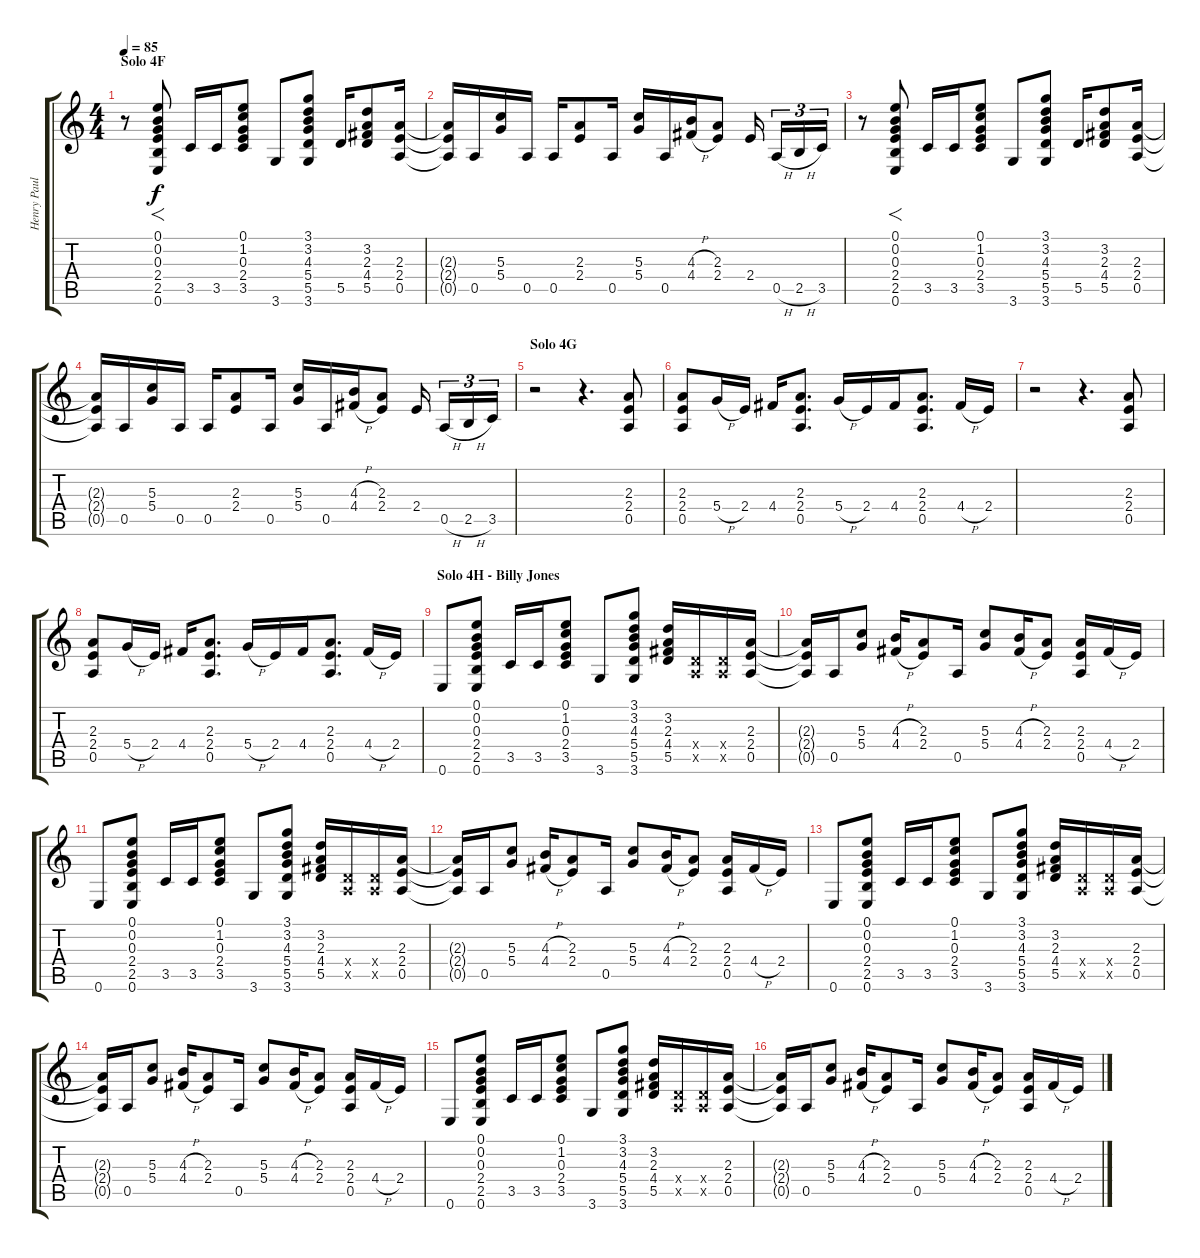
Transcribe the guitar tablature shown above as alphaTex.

\track ("Henry Paul Acoustic Rhythm" "Henry Paul") {instrument acousticguitarsteel}
\staff {score tabs}
\tuning (E4 B3 G3 D3 A2 E2) {hide}
\ts (4 4)
\section ("" "Solo 4F")
\tempo 85
\clef g2
\ks c
r.8{dy f} (0.1 0.2 0.3 2.4 2.5 0.6).8{f} 3.5.16 3.5.16 (0.1 1.2 0.3 2.4 3.5).8 3.6.8 (3.1 3.2 4.3 5.4 5.5 3.6).8 5.5.16 (3.2 2.3 4.4 5.5).8 (2.3 2.4 0.5).16 |
(2.3{t} 2.4{t} 0.5{t}).16 0.5.16 (5.3 5.4).16 0.5.16 0.5.16 (2.3 2.4).8 0.5.16 (5.3 5.4).16 0.5.16 (4.3{h} 4.4{h}).16 (2.3 2.4).8 2.4.16 0.5{h}.16{tu (3 2)} 2.5{h}.16{tu (3 2)} 3.5.16{tu (3 2)} |
r.8 (0.1 0.2 0.3 2.4 2.5 0.6).8{f} 3.5.16 3.5.16 (0.1 1.2 0.3 2.4 3.5).8 3.6.8 (3.1 3.2 4.3 5.4 5.5 3.6).8 5.5.16 (3.2 2.3 4.4 5.5).8 (2.3 2.4 0.5).16 |
(2.3{t} 2.4{t} 0.5{t}).16 0.5.16 (5.3 5.4).16 0.5.16 0.5.16 (2.3 2.4).8 0.5.16 (5.3 5.4).16 0.5.16 (4.3{h} 4.4{h}).16 (2.3 2.4).8 2.4.16 0.5{h}.16{tu (3 2)} 2.5{h}.16{tu (3 2)} 3.5.16{tu (3 2)} |
\section ("" "Solo 4G")
r.2 r.4{d} (2.3 2.4 0.5).8 |
(2.3 2.4 0.5).8 5.4{h}.16 2.4.16 4.4.16 (2.3 2.4 0.5).8{d} 5.4{h}.16 2.4.16 4.4.16 (2.3 2.4 0.5).8{d} 4.4{h}.16 2.4.16 |
r.2 r.4{d} (2.3 2.4 0.5).8 |
(2.3 2.4 0.5).8 5.4{h}.16 2.4.16 4.4.16 (2.3 2.4 0.5).8{d} 5.4{h}.16 2.4.16 4.4.16 (2.3 2.4 0.5).8{d} 4.4{h}.16 2.4.16 |
\section ("" "Solo 4H - Billy Jones")
0.6.8 (0.1 0.2 0.3 2.4 2.5 0.6).8 3.5.16 3.5.16 (0.1 1.2 0.3 2.4 3.5).8 3.6.8 (3.1 3.2 4.3 5.4 5.5 3.6).8 (3.2 2.3 4.4 5.5).16 (0.4{x} 0.5{x}).16 (0.4{x} 0.5{x}).16 (2.3 2.4 0.5).16 |
(2.3{t} 2.4{t} 0.5{t}).16 0.5.16 (5.3 5.4).8 (4.3{h} 4.4{h}).16 (2.3 2.4).8 0.5.16 (5.3 5.4).8 (4.3{h} 4.4{h}).16 (2.3 2.4).8 (2.3 2.4 0.5).16 4.4{h}.16 2.4.16 |
0.6.8 (0.1 0.2 0.3 2.4 2.5 0.6).8 3.5.16 3.5.16 (0.1 1.2 0.3 2.4 3.5).8 3.6.8 (3.1 3.2 4.3 5.4 5.5 3.6).8 (3.2 2.3 4.4 5.5).16 (0.4{x} 0.5{x}).16 (0.4{x} 0.5{x}).16 (2.3 2.4 0.5).16 |
(2.3{t} 2.4{t} 0.5{t}).16 0.5.16 (5.3 5.4).8 (4.3{h} 4.4{h}).16 (2.3 2.4).8 0.5.16 (5.3 5.4).8 (4.3{h} 4.4{h}).16 (2.3 2.4).8 (2.3 2.4 0.5).16 4.4{h}.16 2.4.16 |
0.6.8 (0.1 0.2 0.3 2.4 2.5 0.6).8 3.5.16 3.5.16 (0.1 1.2 0.3 2.4 3.5).8 3.6.8 (3.1 3.2 4.3 5.4 5.5 3.6).8 (3.2 2.3 4.4 5.5).16 (0.4{x} 0.5{x}).16 (0.4{x} 0.5{x}).16 (2.3 2.4 0.5).16 |
(2.3{t} 2.4{t} 0.5{t}).16 0.5.16 (5.3 5.4).8 (4.3{h} 4.4{h}).16 (2.3 2.4).8 0.5.16 (5.3 5.4).8 (4.3{h} 4.4{h}).16 (2.3 2.4).8 (2.3 2.4 0.5).16 4.4{h}.16 2.4.16 |
0.6.8 (0.1 0.2 0.3 2.4 2.5 0.6).8 3.5.16 3.5.16 (0.1 1.2 0.3 2.4 3.5).8 3.6.8 (3.1 3.2 4.3 5.4 5.5 3.6).8 (3.2 2.3 4.4 5.5).16 (0.4{x} 0.5{x}).16 (0.4{x} 0.5{x}).16 (2.3 2.4 0.5).16 |
(2.3{t} 2.4{t} 0.5{t}).16 0.5.16 (5.3 5.4).8 (4.3{h} 4.4{h}).16 (2.3 2.4).8 0.5.16 (5.3 5.4).8 (4.3{h} 4.4{h}).16 (2.3 2.4).8 (2.3 2.4 0.5).16 4.4{h}.16 2.4.16
